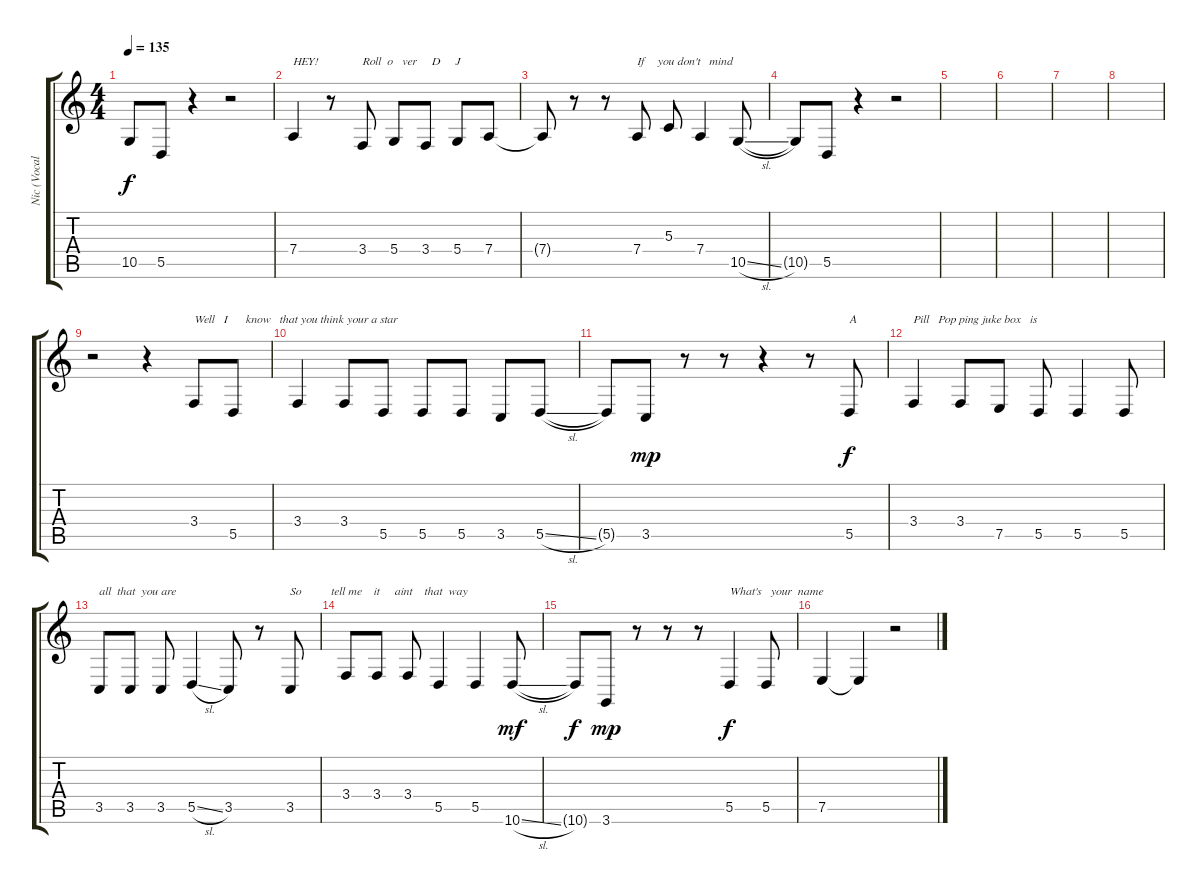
\track ("Nic (Vocals)" "Nic (Vocal") {instrument shanai}
\staff {score tabs}
\tuning (E4 B3 G3 D3 A2 E2) {hide}
\ts (4 4)
\tempo 135
\clef g2
\ks c
10.5{t}.8{dy f} 5.5.8 r.4 r.2 |
7.4.4{txt "HEY!"} r.8 3.4.8{txt "Roll  o   ver     D     J"} 5.4.8 3.4.8 5.4.8 7.4.8 |
7.4{t}.8 r.8 r.8 7.4.8{txt "If    you don't   mind"} 5.3.8 7.4.4 10.5{sl}.8 |
10.5{t}.8 5.5.8 r.4 r.2 |
|
|
|
|
r.2 r.4 3.4.8{txt "Well   I      know   that you think your a star"} 5.5.8 |
3.4.4 3.4.8 5.5.8 5.5.8 5.5.8 3.5.8 5.5{sl}.8 |
5.5{t}.8 3.5.8{dy mp} r.8 r.8 r.4 r.8 5.5.8{txt "A" dy f} |
3.4.4{txt "Pill   Pop ping juke box   is "} 3.4.8 7.5.8 5.5.8 5.5.4 5.5.8 |
3.5.8{txt "all  that  you are"} 3.5.8 3.5.8 5.5{sl}.4 3.5.8 r.8 3.5.8{txt "So          tell me    it     aint    that  way"} |
3.4.8 3.4.8 3.4.8 5.5.4 5.5.4 10.6{sl}.8{dy mf} |
10.6{t}.8{dy f} 3.6.8{dy mp} r.8 r.8 r.8 5.5.4{txt "What's   your  name" dy f} 5.5.8 |
7.5.4 7.5{t}.4 r.2
